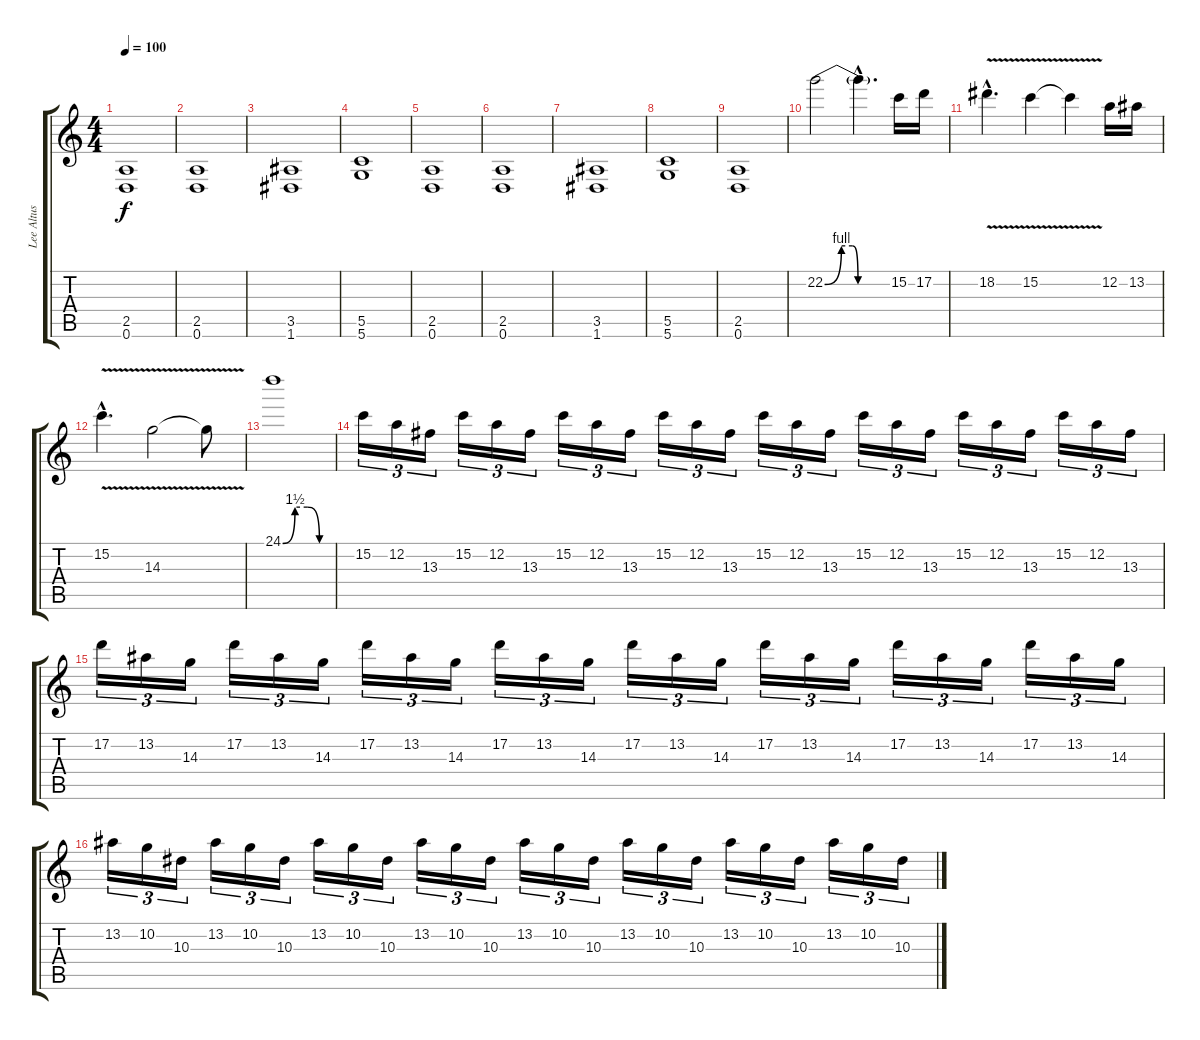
\track ("Lee Altus" "Lee Altus") {instrument distortionguitar}
\staff {score tabs}
\tuning (D4 A3 F3 C3 G2 D2) {hide}
\ts (4 4)
\tempo 100
\clef g2
\ks c
(2.5 0.6).1{dy f} |
(2.5 0.6).1 |
(3.5 1.6).1 |
(5.5 5.6).1 |
(2.5 0.6).1 |
(2.5 0.6).1 |
(3.5 1.6).1 |
(5.5 5.6).1 |
(2.5 0.6).1 |
22.2{be (custom 0 0 15 4 25 4 30 0 45 0 60 0)}.2 22.2{hac t}.4{d} 15.2.16 17.2.16 |
18.2{v hac}.4{d} 15.2{v}.4 15.2{t}.4 12.2.16 13.2.16 |
15.2{v hac}.4{d} 14.3{v}.2 14.3{t}.8 |
24.1{be (custom 0 0 15 6 30 6 45 0 60 0)}.1 |
15.2.16{tu (3 2)} 12.2.16{tu (3 2)} 13.3.16{tu (3 2)} 15.2.16{tu (3 2)} 12.2.16{tu (3 2)} 13.3.16{tu (3 2)} 15.2.16{tu (3 2)} 12.2.16{tu (3 2)} 13.3.16{tu (3 2)} 15.2.16{tu (3 2)} 12.2.16{tu (3 2)} 13.3.16{tu (3 2)} 15.2.16{tu (3 2)} 12.2.16{tu (3 2)} 13.3.16{tu (3 2)} 15.2.16{tu (3 2)} 12.2.16{tu (3 2)} 13.3.16{tu (3 2)} 15.2.16{tu (3 2)} 12.2.16{tu (3 2)} 13.3.16{tu (3 2)} 15.2.16{tu (3 2)} 12.2.16{tu (3 2)} 13.3.16{tu (3 2)} |
17.2.16{tu (3 2)} 13.2.16{tu (3 2)} 14.3.16{tu (3 2)} 17.2.16{tu (3 2)} 13.2.16{tu (3 2)} 14.3.16{tu (3 2)} 17.2.16{tu (3 2)} 13.2.16{tu (3 2)} 14.3.16{tu (3 2)} 17.2.16{tu (3 2)} 13.2.16{tu (3 2)} 14.3.16{tu (3 2)} 17.2.16{tu (3 2)} 13.2.16{tu (3 2)} 14.3.16{tu (3 2)} 17.2.16{tu (3 2)} 13.2.16{tu (3 2)} 14.3.16{tu (3 2)} 17.2.16{tu (3 2)} 13.2.16{tu (3 2)} 14.3.16{tu (3 2)} 17.2.16{tu (3 2)} 13.2.16{tu (3 2)} 14.3.16{tu (3 2)} |
13.2.16{tu (3 2)} 10.2.16{tu (3 2)} 10.3.16{tu (3 2)} 13.2.16{tu (3 2)} 10.2.16{tu (3 2)} 10.3.16{tu (3 2)} 13.2.16{tu (3 2)} 10.2.16{tu (3 2)} 10.3.16{tu (3 2)} 13.2.16{tu (3 2)} 10.2.16{tu (3 2)} 10.3.16{tu (3 2)} 13.2.16{tu (3 2)} 10.2.16{tu (3 2)} 10.3.16{tu (3 2)} 13.2.16{tu (3 2)} 10.2.16{tu (3 2)} 10.3.16{tu (3 2)} 13.2.16{tu (3 2)} 10.2.16{tu (3 2)} 10.3.16{tu (3 2)} 13.2.16{tu (3 2)} 10.2.16{tu (3 2)} 10.3.16{tu (3 2)}
